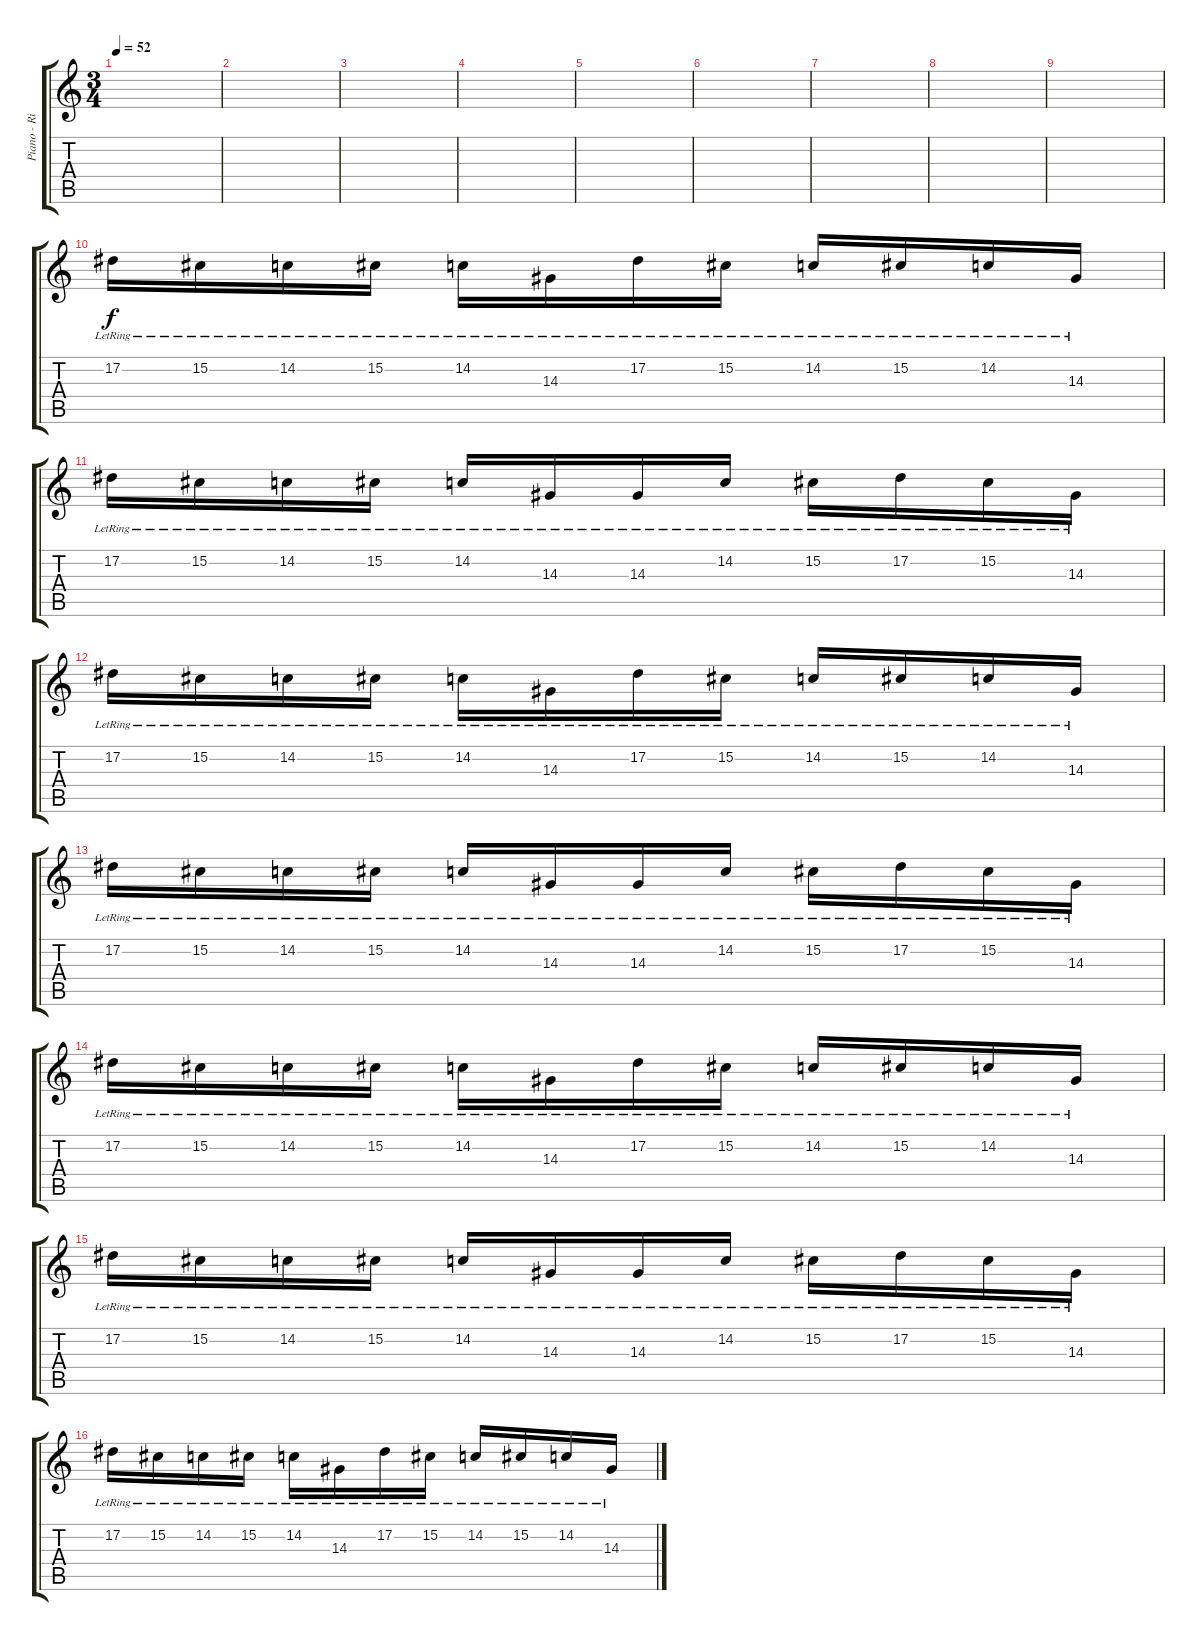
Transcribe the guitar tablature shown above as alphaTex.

\track ("Piano - Right" "Piano - Ri") {instrument acousticgrandpiano}
\staff {score tabs}
\tuning (Eb4 Bb3 Gb3 Db3 Ab2 Eb2) {hide}
\ts (3 4)
\tempo 52
\clef g2
\ks c
|
|
|
|
|
|
|
|
|
17.2{lr}.16 15.2{lr}.16 14.2{lr}.16 15.2{lr}.16 14.2{lr}.16 14.3{lr}.16 17.2{lr}.16 15.2{lr}.16 14.2{lr}.16 15.2{lr}.16 14.2{lr}.16 14.3{lr}.16 |
17.2{lr}.16 15.2{lr}.16 14.2{lr}.16 15.2{lr}.16 14.2{lr}.16 14.3{lr}.16 14.3{lr}.16 14.2{lr}.16 15.2{lr}.16 17.2{lr}.16 15.2{lr}.16 14.3{lr}.16 |
17.2{lr}.16 15.2{lr}.16 14.2{lr}.16 15.2{lr}.16 14.2{lr}.16 14.3{lr}.16 17.2{lr}.16 15.2{lr}.16 14.2{lr}.16 15.2{lr}.16 14.2{lr}.16 14.3{lr}.16 |
17.2{lr}.16 15.2{lr}.16 14.2{lr}.16 15.2{lr}.16 14.2{lr}.16 14.3{lr}.16 14.3{lr}.16 14.2{lr}.16 15.2{lr}.16 17.2{lr}.16 15.2{lr}.16 14.3{lr}.16 |
17.2{lr}.16 15.2{lr}.16 14.2{lr}.16 15.2{lr}.16 14.2{lr}.16 14.3{lr}.16 17.2{lr}.16 15.2{lr}.16 14.2{lr}.16 15.2{lr}.16 14.2{lr}.16 14.3{lr}.16 |
17.2{lr}.16 15.2{lr}.16 14.2{lr}.16 15.2{lr}.16 14.2{lr}.16 14.3{lr}.16 14.3{lr}.16 14.2{lr}.16 15.2{lr}.16 17.2{lr}.16 15.2{lr}.16 14.3{lr}.16 |
17.2{lr}.16 15.2{lr}.16 14.2{lr}.16 15.2{lr}.16 14.2{lr}.16 14.3{lr}.16 17.2{lr}.16 15.2{lr}.16 14.2{lr}.16 15.2{lr}.16 14.2{lr}.16 14.3{lr}.16
